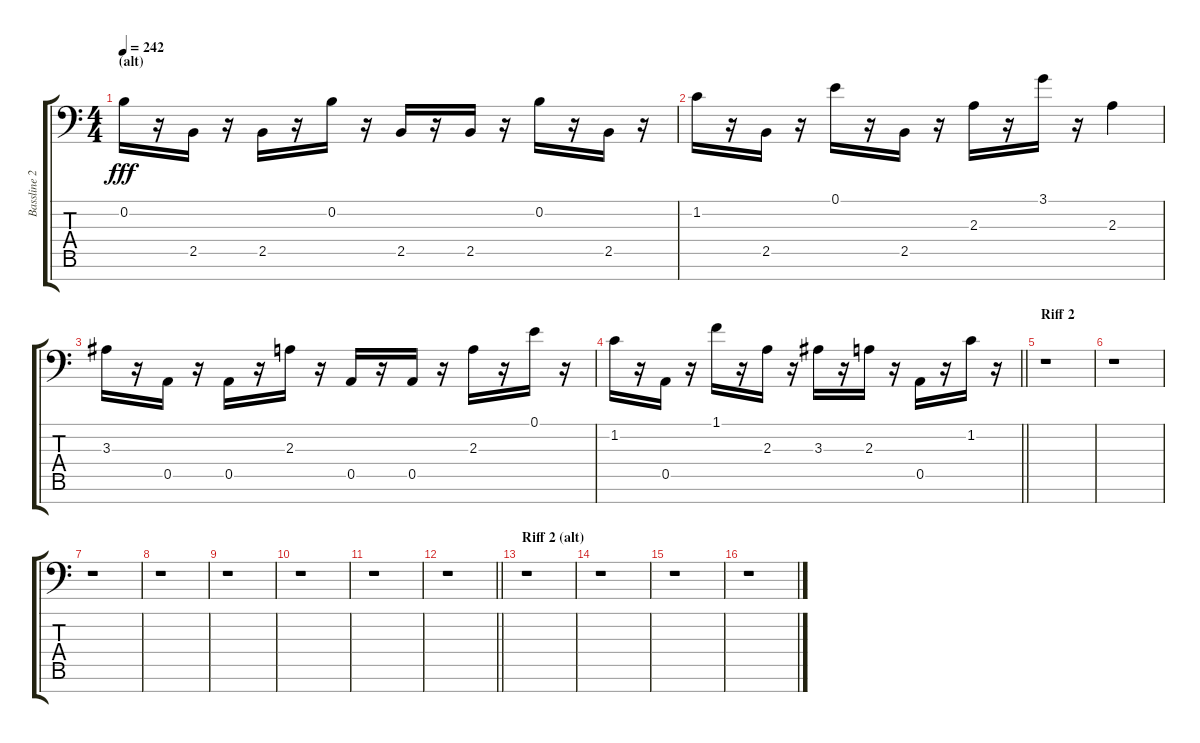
\track ("Bassline 2" "Bassline 2") {instrument lead8bassandlead}
\staff {score tabs}
\tuning (E4 B3 G3 D3 A2 E2 C-1) {hide}
\ts (4 4)
\section ("" "(alt)")
\tempo 242
\clef f4
\ks c
0.2.16{dy fff} r.16 2.5.16 r.16 2.5.16 r.16 0.2.16 r.16 2.5.16 r.16 2.5.16 r.16 0.2.16 r.16 2.5.16 r.16 |
1.2.16 r.16 2.5.16 r.16 0.1.16 r.16 2.5.16 r.16 2.3.16 r.16 3.1.16 r.16 2.3.4 |
3.3.16 r.16 0.5.16 r.16 0.5.16 r.16 2.3.16 r.16 0.5.16 r.16 0.5.16 r.16 2.3.16 r.16 0.1.16 r.16 |
\barLineRight lightlight
1.2.16 r.16 0.5.16 r.16 1.1.16 r.16 2.3.16 r.16 3.3.16 r.16 2.3.16 r.16 0.5.16 r.16 1.2.16 r.16 |
\section ("" "Riff 2")
r.1 |
r.1 |
r.1 |
r.1 |
r.1 |
r.1 |
r.1 |
\barLineRight lightlight
r.1 |
\section ("" "Riff 2 (alt)")
r.1 |
r.1 |
r.1 |
r.1
